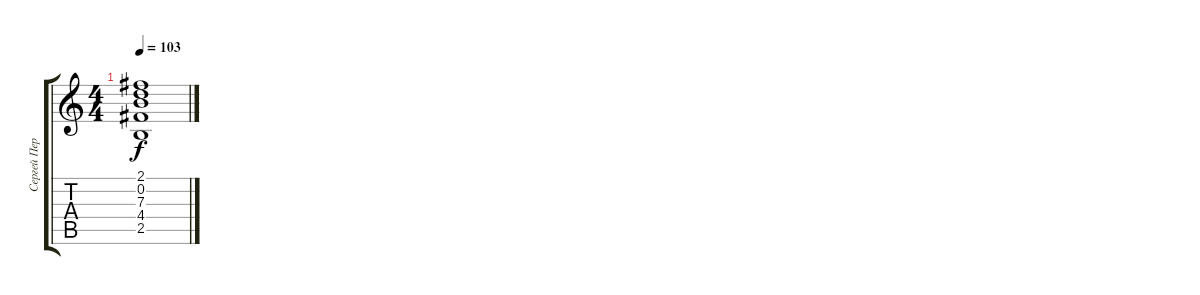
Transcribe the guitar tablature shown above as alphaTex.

\track ("Сергей Перегуда (гитара 1)" "Сергей Пер") {instrument acousticguitarsteel}
\staff {score tabs}
\tuning (E4 B3 G3 D3 A2 E2) {hide}
\ts (4 4)
\tempo 103
\clef g2
\ks c
(2.1{t} 0.2{t} 7.3{t} 4.4{t} 2.5{t}).1{dy f}
